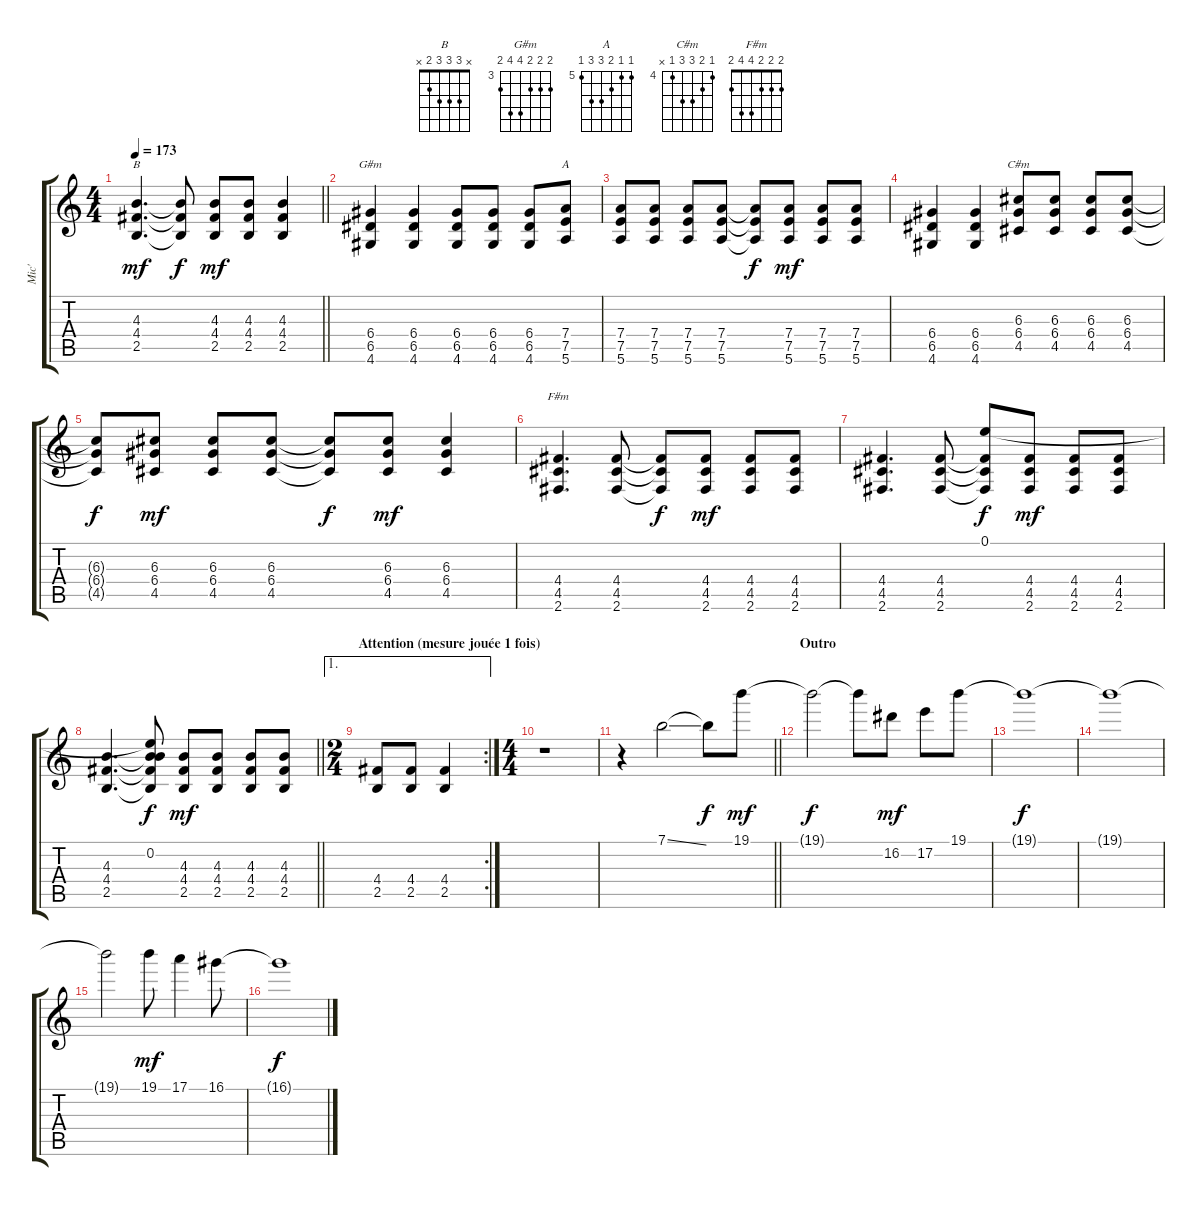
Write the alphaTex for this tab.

\track ("Mic'" "Mic'") {instrument overdrivenguitar}
\staff {score tabs}
\tuning (E4 B3 G3 D3 A2 E2) {hide}
\chord ("B" x 3 3 3 2 x)
\chord ("G#m" 4 4 4 6 6 4) {firstfret 3}
\chord ("A" 5 5 6 7 7 5) {firstfret 5}
\chord ("C#m" 4 5 6 6 4 x) {firstfret 4}
\chord ("F#m" 2 2 2 4 4 2)
\ts (4 4)
\tempo 173
\clef g2
\barLineRight lightlight
\ks c
(4.3 4.4 2.5).4{d ch "B" dy mf volume 13} (4.3{t} 4.4{t} 2.5{t}).8{dy f} (4.3 4.4 2.5).8{dy mf} (4.3 4.4 2.5).8 (4.3 4.4 2.5).4 |
\section ("" "")
(6.4 6.5 4.6).4{ch "G#m"} (6.4 6.5 4.6).4 (6.4 6.5 4.6).8 (6.4 6.5 4.6).8 (6.4 6.5 4.6).8 (7.4 7.5 5.6).8{ch "A"} |
(7.4 7.5 5.6).8 (7.4 7.5 5.6).8 (7.4 7.5 5.6).8 (7.4 7.5 5.6).8 (7.4{t} 7.5{t} 5.6{t}).8{dy f} (7.4 7.5 5.6).8{dy mf} (7.4 7.5 5.6).8 (7.4 7.5 5.6).8 |
(6.4 6.5 4.6).4 (6.4 6.5 4.6).4 (6.3 6.4 4.5).8{ch "C#m"} (6.3 6.4 4.5).8 (6.3 6.4 4.5).8 (6.3 6.4 4.5).8 |
(6.3{t} 6.4{t} 4.5{t}).8{dy f} (6.3 6.4 4.5).8{dy mf} (6.3 6.4 4.5).8 (6.3 6.4 4.5).8 (6.3{t} 6.4{t} 4.5{t}).8{dy f} (6.3 6.4 4.5).8{dy mf} (6.3 6.4 4.5).4 |
(4.4 4.5 2.6).4{d ch "F#m"} (4.4 4.5 2.6).8 (4.4{t} 4.5{t} 2.6{t}).8{dy f} (4.4 4.5 2.6).8{dy mf} (4.4 4.5 2.6).8 (4.4 4.5 2.6).8 |
(4.4 4.5 2.6).4{d} (4.4 4.5 2.6).8 (0.1 4.4{t} 4.5{t} 2.6{t}).8{dy f} (4.4 4.5 2.6).8{dy mf} (4.4 4.5 2.6).8 (4.4 4.5 2.6).8 |
\barLineRight lightlight
(4.3 4.4 2.5).4{d} (0.1{t} 0.2 4.3{t} 4.4{t} 2.5{t}).8{dy f} (4.3 4.4 2.5).8{dy mf} (4.3 4.4 2.5).8 (4.3 4.4 2.5).8 (4.3 4.4 2.5).8 |
\ae 1
\rc 2
\ts (2 4)
\section ("" "Attention (mesure jouée 1 fois)")
(4.4 2.5).8 (4.4 2.5).8 (4.4 2.5).4 |
\ts (4 4)
r.1 |
\barLineRight lightlight
r.4 7.1{ss}.2{volume 16} 7.1{t}.8{dy f} 19.1.8{dy mf} |
\section ("" "Outro")
19.1{t}.2{dy f} 19.1{t}.8 16.2.8{dy mf} 17.2.8 19.1.8 |
19.1{t}.1{dy f} |
19.1{t}.1 |
19.1{t}.2 19.1.8{dy mf} 17.1.4 16.1.8 |
16.1{t}.1{dy f}
